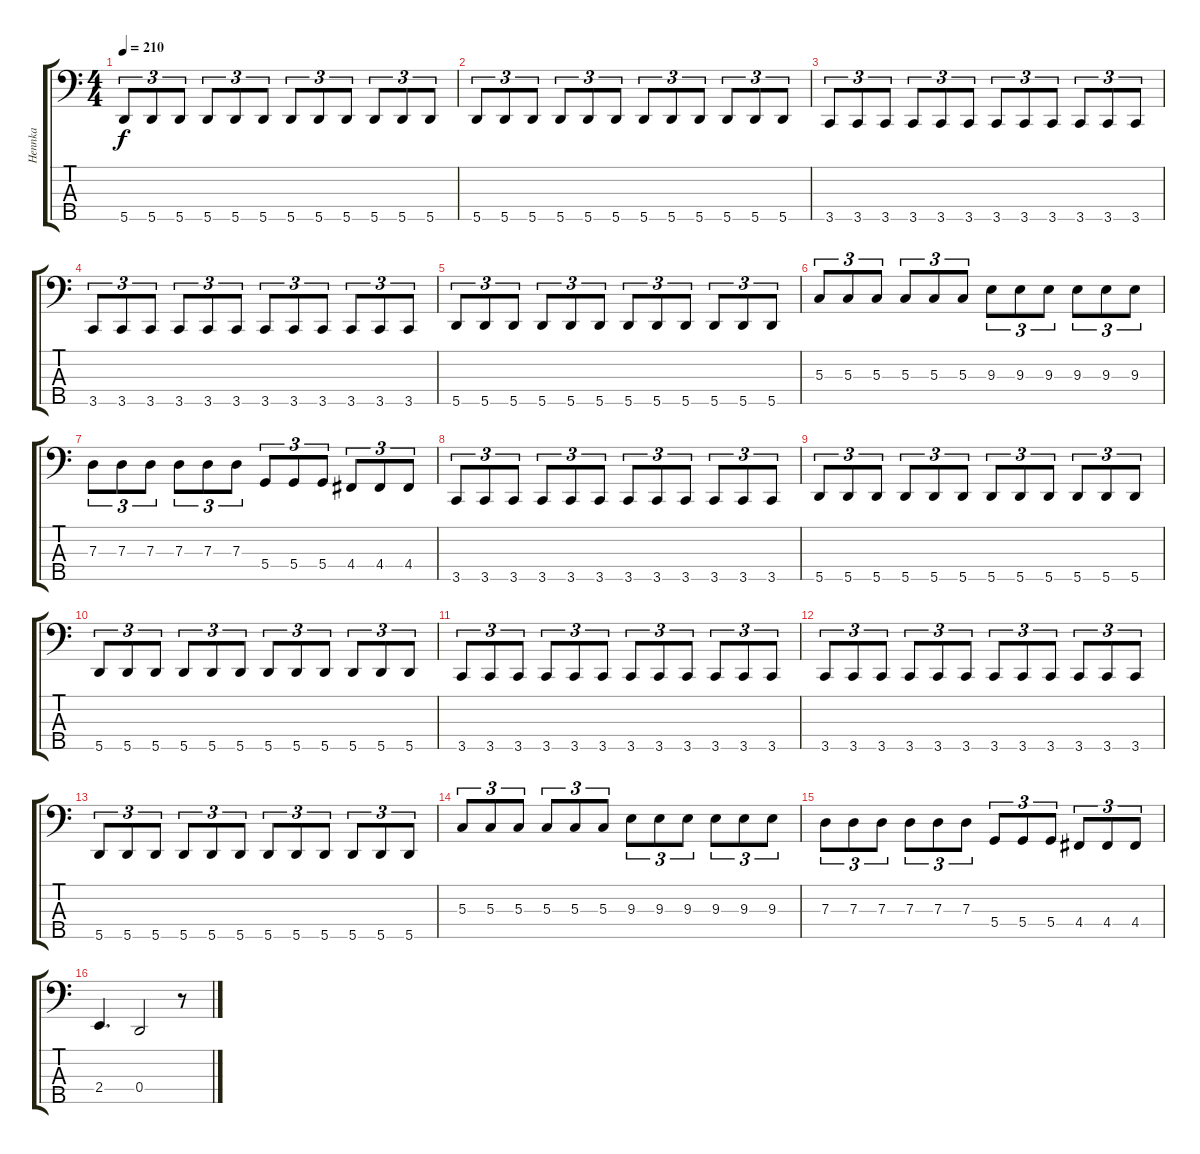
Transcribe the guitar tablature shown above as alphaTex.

\track ("Hennka" "Hennka") {instrument electricbasspick}
\staff {score tabs}
\tuning (F2 C2 G1 D1 A0) {hide}
\ts (4 4)
\tempo 210
\clef f4
\ks c
5.5.8{tu (3 2) dy f} 5.5.8{tu (3 2)} 5.5.8{tu (3 2)} 5.5.8{tu (3 2)} 5.5.8{tu (3 2)} 5.5.8{tu (3 2)} 5.5.8{tu (3 2)} 5.5.8{tu (3 2)} 5.5.8{tu (3 2)} 5.5.8{tu (3 2)} 5.5.8{tu (3 2)} 5.5.8{tu (3 2)} |
5.5.8{tu (3 2)} 5.5.8{tu (3 2)} 5.5.8{tu (3 2)} 5.5.8{tu (3 2)} 5.5.8{tu (3 2)} 5.5.8{tu (3 2)} 5.5.8{tu (3 2)} 5.5.8{tu (3 2)} 5.5.8{tu (3 2)} 5.5.8{tu (3 2)} 5.5.8{tu (3 2)} 5.5.8{tu (3 2)} |
3.5.8{tu (3 2)} 3.5.8{tu (3 2)} 3.5.8{tu (3 2)} 3.5.8{tu (3 2)} 3.5.8{tu (3 2)} 3.5.8{tu (3 2)} 3.5.8{tu (3 2)} 3.5.8{tu (3 2)} 3.5.8{tu (3 2)} 3.5.8{tu (3 2)} 3.5.8{tu (3 2)} 3.5.8{tu (3 2)} |
3.5.8{tu (3 2)} 3.5.8{tu (3 2)} 3.5.8{tu (3 2)} 3.5.8{tu (3 2)} 3.5.8{tu (3 2)} 3.5.8{tu (3 2)} 3.5.8{tu (3 2)} 3.5.8{tu (3 2)} 3.5.8{tu (3 2)} 3.5.8{tu (3 2)} 3.5.8{tu (3 2)} 3.5.8{tu (3 2)} |
5.5.8{tu (3 2)} 5.5.8{tu (3 2)} 5.5.8{tu (3 2)} 5.5.8{tu (3 2)} 5.5.8{tu (3 2)} 5.5.8{tu (3 2)} 5.5.8{tu (3 2)} 5.5.8{tu (3 2)} 5.5.8{tu (3 2)} 5.5.8{tu (3 2)} 5.5.8{tu (3 2)} 5.5.8{tu (3 2)} |
5.3.8{tu (3 2)} 5.3.8{tu (3 2)} 5.3.8{tu (3 2)} 5.3.8{tu (3 2)} 5.3.8{tu (3 2)} 5.3.8{tu (3 2)} 9.3.8{tu (3 2)} 9.3.8{tu (3 2)} 9.3.8{tu (3 2)} 9.3.8{tu (3 2)} 9.3.8{tu (3 2)} 9.3.8{tu (3 2)} |
7.3.8{tu (3 2)} 7.3.8{tu (3 2)} 7.3.8{tu (3 2)} 7.3.8{tu (3 2)} 7.3.8{tu (3 2)} 7.3.8{tu (3 2)} 5.4.8{tu (3 2)} 5.4.8{tu (3 2)} 5.4.8{tu (3 2)} 4.4.8{tu (3 2)} 4.4.8{tu (3 2)} 4.4.8{tu (3 2)} |
3.5.8{tu (3 2)} 3.5.8{tu (3 2)} 3.5.8{tu (3 2)} 3.5.8{tu (3 2)} 3.5.8{tu (3 2)} 3.5.8{tu (3 2)} 3.5.8{tu (3 2)} 3.5.8{tu (3 2)} 3.5.8{tu (3 2)} 3.5.8{tu (3 2)} 3.5.8{tu (3 2)} 3.5.8{tu (3 2)} |
5.5.8{tu (3 2)} 5.5.8{tu (3 2)} 5.5.8{tu (3 2)} 5.5.8{tu (3 2)} 5.5.8{tu (3 2)} 5.5.8{tu (3 2)} 5.5.8{tu (3 2)} 5.5.8{tu (3 2)} 5.5.8{tu (3 2)} 5.5.8{tu (3 2)} 5.5.8{tu (3 2)} 5.5.8{tu (3 2)} |
5.5.8{tu (3 2)} 5.5.8{tu (3 2)} 5.5.8{tu (3 2)} 5.5.8{tu (3 2)} 5.5.8{tu (3 2)} 5.5.8{tu (3 2)} 5.5.8{tu (3 2)} 5.5.8{tu (3 2)} 5.5.8{tu (3 2)} 5.5.8{tu (3 2)} 5.5.8{tu (3 2)} 5.5.8{tu (3 2)} |
3.5.8{tu (3 2)} 3.5.8{tu (3 2)} 3.5.8{tu (3 2)} 3.5.8{tu (3 2)} 3.5.8{tu (3 2)} 3.5.8{tu (3 2)} 3.5.8{tu (3 2)} 3.5.8{tu (3 2)} 3.5.8{tu (3 2)} 3.5.8{tu (3 2)} 3.5.8{tu (3 2)} 3.5.8{tu (3 2)} |
3.5.8{tu (3 2)} 3.5.8{tu (3 2)} 3.5.8{tu (3 2)} 3.5.8{tu (3 2)} 3.5.8{tu (3 2)} 3.5.8{tu (3 2)} 3.5.8{tu (3 2)} 3.5.8{tu (3 2)} 3.5.8{tu (3 2)} 3.5.8{tu (3 2)} 3.5.8{tu (3 2)} 3.5.8{tu (3 2)} |
5.5.8{tu (3 2)} 5.5.8{tu (3 2)} 5.5.8{tu (3 2)} 5.5.8{tu (3 2)} 5.5.8{tu (3 2)} 5.5.8{tu (3 2)} 5.5.8{tu (3 2)} 5.5.8{tu (3 2)} 5.5.8{tu (3 2)} 5.5.8{tu (3 2)} 5.5.8{tu (3 2)} 5.5.8{tu (3 2)} |
5.3.8{tu (3 2)} 5.3.8{tu (3 2)} 5.3.8{tu (3 2)} 5.3.8{tu (3 2)} 5.3.8{tu (3 2)} 5.3.8{tu (3 2)} 9.3.8{tu (3 2)} 9.3.8{tu (3 2)} 9.3.8{tu (3 2)} 9.3.8{tu (3 2)} 9.3.8{tu (3 2)} 9.3.8{tu (3 2)} |
7.3.8{tu (3 2)} 7.3.8{tu (3 2)} 7.3.8{tu (3 2)} 7.3.8{tu (3 2)} 7.3.8{tu (3 2)} 7.3.8{tu (3 2)} 5.4.8{tu (3 2)} 5.4.8{tu (3 2)} 5.4.8{tu (3 2)} 4.4.8{tu (3 2)} 4.4.8{tu (3 2)} 4.4.8{tu (3 2)} |
2.4.4{d} 0.4.2 r.8
